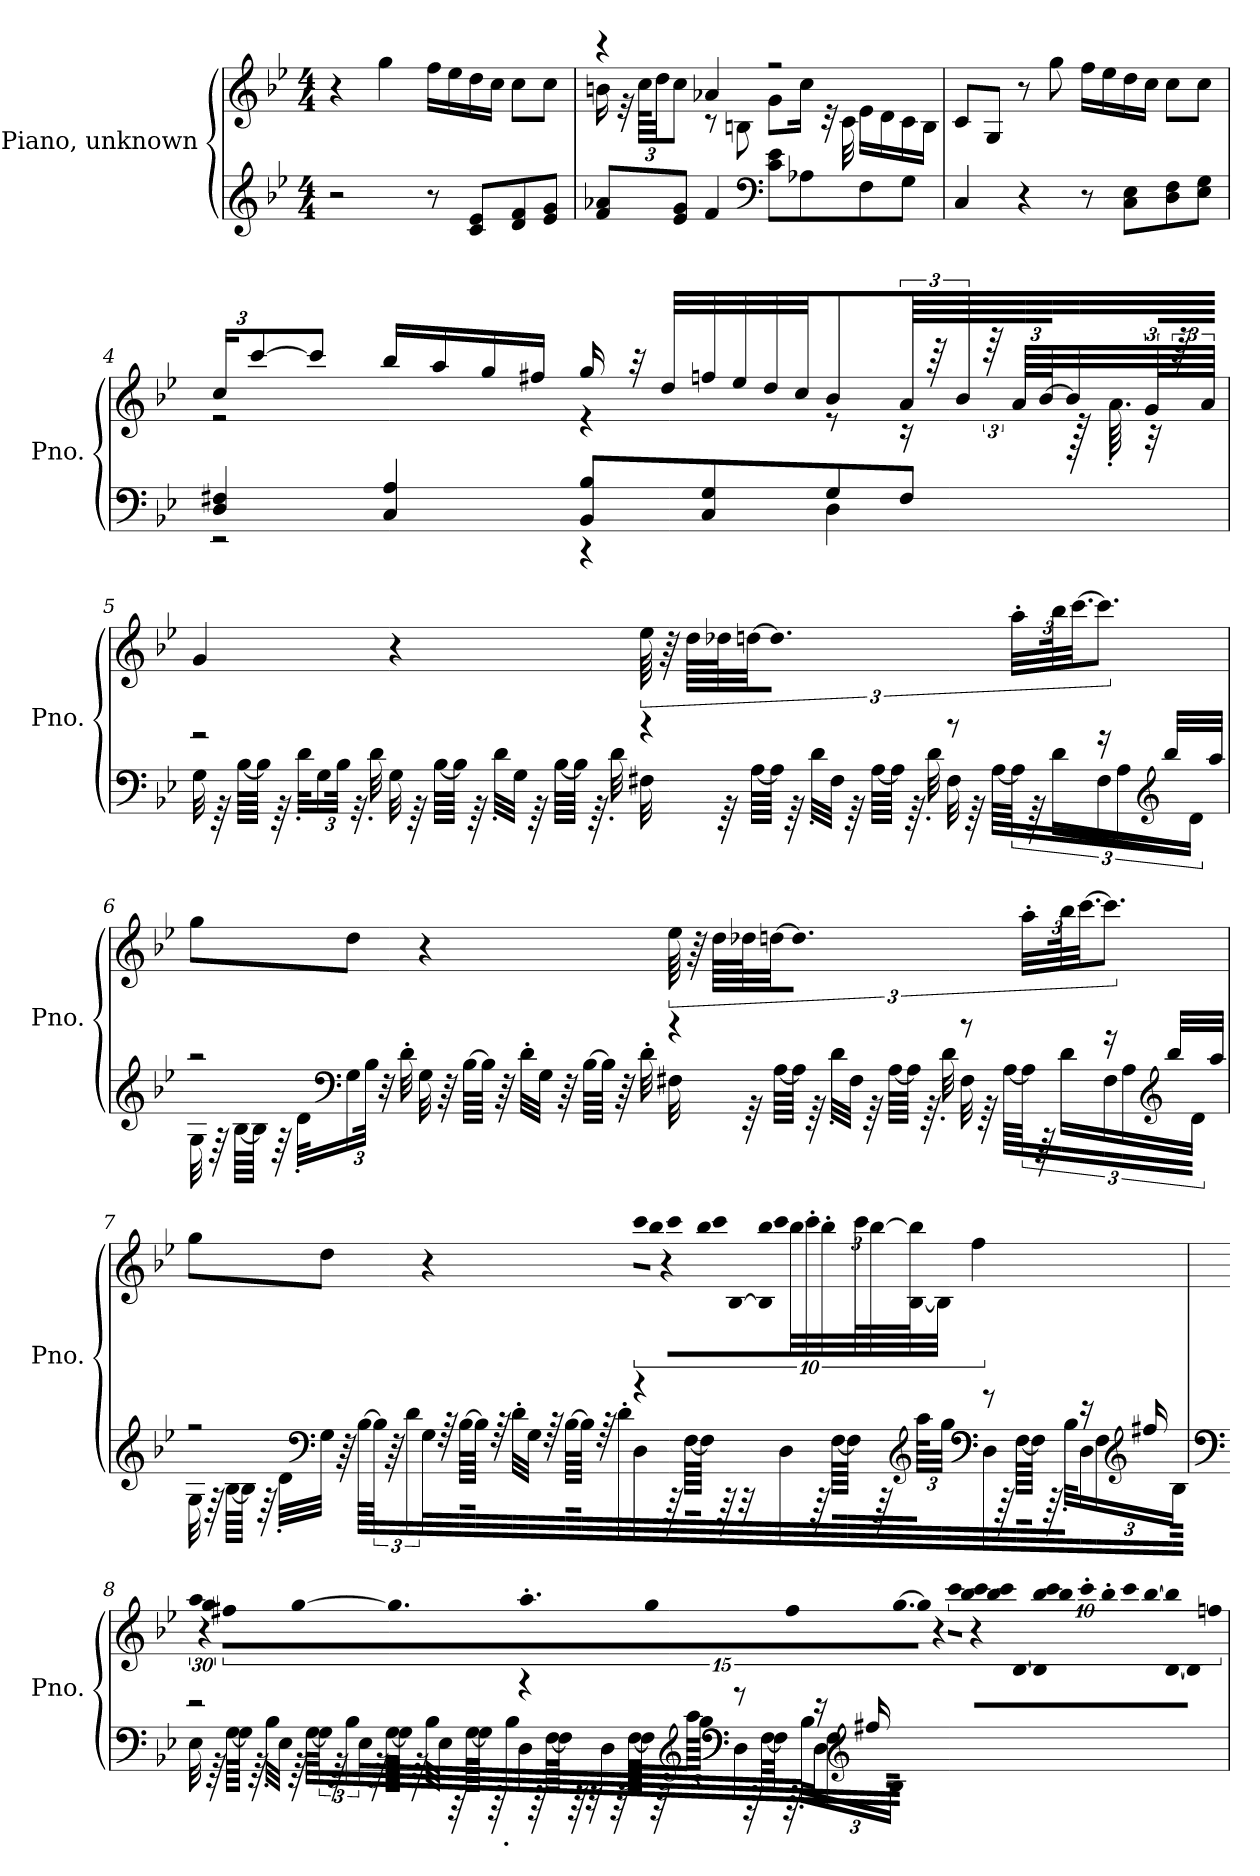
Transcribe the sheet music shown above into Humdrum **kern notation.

**kern	**kern
*part1	*part1
*staff2	*staff1
*I"Piano, unknown	*
*I'Pno.	*
*clefG2	*clefG2
*k[b-e-]	*k[b-e-]
*M4/4	*M4/4
*MM120	*MM120
=1	=1
2r	4r
.	4gg\
8r	16ff\LL
.	16ee-\
8c/ 8e-/L	16dd\
.	16cc\JJ
8d/ 8f/	8cc\L
8e-/ 8g/J	8cc\J
=2	=2
*	*^
8f/ 8a-X/L	4r	16bn\
.	.	32r
*	*	*Xbrackettup
.	.	96cc\KLLL
.	.	48dd\JJ
8e-/ 8g/J	.	8cc\J
4f/	4a-X/	8r
.	.	8Bn\
*clefF4	*	*
8c\ 8e-\L	2r	8g\L
8A-X\	.	16cc\Jk
.	.	32r
.	.	32c\
8F\	.	16e-\LL
.	.	16d\
8G\J	.	16c\
.	.	16B\JJ
*	*v	*v
=3	=3
4C/	8c/L
.	8G/J
4r	8r
.	8gg\
8r	16ff\LL
.	16ee-\
8C\ 8E-\L	16dd\
.	16cc\JJ
8D\ 8F\	8cc\L
8E-\ 8G\J	8cc\J
!!LO:LB:g=z
=4	=4
*^	*^
4D/ 4F#X/	2r	24cc/KL	2r
.	.	[12ccc/	.
.	.	8ccc/J]	.
4C/ 4A/	.	16bb-/LL	.
.	.	16aa/	.
.	.	16gg/	.
.	.	16ff#X/JJ	.
8BB-/ 8B-/L	4r	16gg/	4r
.	.	32r	.
.	.	32dd/LLL	.
8C/ 8G/	.	32ffn/	.
.	.	32ee-/	.
.	.	32dd/	.
.	.	32cc/JJ	.
8G/	4D\	8b-/	8r
*	*	*brackettup	*
8F#/J	.	96a/Jkkk	16r
.	.	96r	.
.	.	96b-/	.
.	.	96r	.
.	.	96a/LLLL	.
.	.	[96b-/J	.
.	.	32b-/]	128r
.	.	.	64.a'\
.	.	96g/JJJk	32r
.	.	96r	.
.	.	96a/	.
*	*	*v	*v
!!LO:LB:g=z
=5	=5	=5
2r	32G\	4g/
.	64r	.
.	[64B-\LLLL	.
.	64B-\JJJJ]	.
.	64r	.
.	32d'\KLL	.
*	*Xbrackettup	*
.	24G\	.
.	48B-\JJk	.
.	32r	.
.	32d'\	.
.	32G\	4r
.	64r	.
.	[64B-\LLLL	.
.	64B-\JJJJ]	.
.	64r	.
.	32d'\LLL	.
.	32G\JJJ	.
.	64r	.
.	[64B-\LLLL	.
.	64B-\JJJJ]	.
.	64r	.
.	32d'\	.
4r	32F#X\	96ee-\
.	.	96r
.	.	96dd\LLLL
*	*	*Xbrackettup
.	64r	96dd-X\J
.	.	[48ddn\JJ
.	[64A\LLLL	.
.	64A\JJJJ]	8.dd\J]
.	64r	.
.	32d'\LLL	.
.	32F#\JJJ	.
.	64r	.
.	[64A\LLLL	.
.	64A\JJJJ]	.
.	64r	.
.	32d'\	.
8r	32F#\	48aa'\LLL
.	.	96bb-\K
.	64r	[48.ccc\JJ
.	[64A\LLLL	.
*	*brackettup	*
.	96A\JJJJ]	8.ccc\J]
.	96r	.
.	24d\LL	.
*	*Xbrackettup	*
16r	24F#\	.
.	24A\	.
*clefG2	*	*
32bb-/LLL	.	.
.	24d\JJ	.
32aa/JJJ	.	.
!!LO:LB:g=z
=6	=6	=6
2r	32G\	8gg\L
.	64r	.
.	[64B-\LLLL	.
.	64B-\JJJJ]	.
.	64r	.
.	32d'\KLL	.
*clefF4	*	*
.	24G\	8dd\J
.	48B-\JJk	.
.	32r	.
.	32d'\	.
.	32G\	4r
.	64r	.
.	[64B-\LLLL	.
.	64B-\JJJJ]	.
.	64r	.
.	32d'\LLL	.
.	32G\JJJ	.
.	64r	.
.	[64B-\LLLL	.
.	64B-\JJJJ]	.
.	64r	.
.	32d'\	.
*	*	*brackettup
4r	32F#X\	96ee-\
.	.	96r
.	.	96dd\LLLL
*	*	*Xbrackettup
.	64r	96dd-X\J
.	.	[48ddn\JJ
.	[64A\LLLL	.
.	64A\JJJJ]	8.dd\J]
.	64r	.
.	32d'\LLL	.
.	32F#\JJJ	.
.	64r	.
.	[64A\LLLL	.
.	64A\JJJJ]	.
.	64r	.
.	32d'\	.
8r	32F#\	48aa'\LLL
.	.	96bb-\K
.	64r	[48.ccc\JJ
.	[64A\LLLL	.
*	*brackettup	*
.	96A\JJJJ]	8.ccc\J]
.	96r	.
.	24d\LL	.
*	*Xbrackettup	*
16r	24F#\	.
.	24A\	.
*clefG2	*	*
32bb-/LLL	.	.
.	24d\JJ	.
32aa/JJJ	.	.
!!LO:LB:g=z
=7	=7	=7
2r	32G\	8gg\L
.	64r	.
.	[64B-\LLLL	.
.	64B-\JJJJ]	.
.	64r	.
.	32d'\LLL	.
*clefF4	*	*
.	32G\JJJ	8dd\J
.	64r	.
.	[64B-\LLLL	.
*	*brackettup	*
.	96B-\JJJJ]	.
.	96r	.
.	24d\	.
.	32G\	4r
.	64r	.
.	[64B-\LLLL	.
.	64B-\JJJJ]	.
.	64r	.
.	32d'\LLL	.
.	32G\JJJ	.
.	64r	.
.	[64B-\LLLL	.
.	64B-\JJJJ]	.
.	64r	.
.	32d'\	.
*	*	*brackettup
!	!	!LO:N:vis=64
4r	32D\	640%9ccc\LLLL
!	!	!LO:N:vis=64
.	.	640%9bb-\JJJJ
!	!	!LO:N:vis=64
.	.	640%9r
.	64r	.
!	!	!LO:N:vis=64
.	.	640%9ccc\LLLL
.	[64F\LLLL	.
!	!	!LO:N:vis=64
.	.	640%9bb-\
.	64F\JJJJ]	.
!	!	!LO:N:vis=64
.	.	640%9ccc\
.	64r	.
!	!	!LO:N:vis=64
.	.	[640%9B-\
.	32r	.
!	!	!LO:N:vis=64
.	.	640%9B-\] 640%9bb-\
!	!	!LO:N:vis=64
.	.	640%9ccc\J
.	32D\	.
*	*	*Xbrackettup
.	.	48bb-\
.	.	48ccc'\
.	64r	.
.	.	48bb-'\
.	[64F\LLLL	.
.	64F\JJJJ]	.
.	.	96ccc\L
.	.	[96bb-\
.	64r	.
.	.	[96B-\ 96bb-\]J
*clefG2	*	*
*	*Xbrackettup	*
.	96aa\KLLL	.
.	.	32B-\JJJ]
.	48gg\JJJ	.
*clefF4	*	*
8r	32D\	.
.	.	4ff\
.	64r	.
.	[64F\LLLL	.
.	64F\JJJJ]	.
.	64r	.
.	32B-'\KLL	.
16r	24D\	.
.	24F\	.
*clefG2	*	*
16ff#X/	.	.
.	24B-\JJ	.
640ryy	640ryy	.
!!LO:LB:g=z
=8	=8	=8
*clefF4	*	*
*	*	*brackettup
!	!	!LO:N:vis=256
2r	32E-\	1920%17aa\
!	!	!LO:N:vis=128
.	.	1920%17r
!	!	!LO:N:vis=64
.	.	960%17gg\
.	64r	.
.	.	1920ryy
!	!	!LO:N:vis=256
.	.	1920%17ff#X\KLLLL
!	!	!LO:N:vis=64
.	.	[960%17gg\JJJ
.	[64G\LLLL	.
.	64G\JJJJ]	8.gg\]
.	64r	.
.	32B-'\LLL	.
.	32E-\JJJ	.
.	64r	.
.	[64G\LLLL	.
*	*brackettup	*
.	96G\JJJJ]	.
.	96r	.
.	24B-\	.
.	32E-\	64.aa'\LLL
.	.	128gg\L
.	64r	128ff#\J
.	.	[64.gg\JJ
.	[64G\LLLL	.
.	64G\JJJJ]	16gg\JJ]
.	64r	.
.	32B-'\LLL	.
.	32E-\JJJ	8r
.	64r	.
.	[64G\LLLL	.
.	64G\JJJJ]	.
.	64r	.
.	32B-'\	.
!	!	!LO:N:vis=64
4r	32D\	640%9ccc\LLLL
!	!	!LO:N:vis=64
.	.	640%9bb-\JJJJ
!	!	!LO:N:vis=64
.	.	640%9r
.	64r	.
!	!	!LO:N:vis=64
.	.	640%9ccc\LLLL
.	[64F\LLLL	.
!	!	!LO:N:vis=64
.	.	640%9bb-\
.	64F\JJJJ]	.
!	!	!LO:N:vis=64
.	.	640%9ccc\
.	64r	.
!	!	!LO:N:vis=64
.	.	[640%9B-\
.	32r	.
!	!	!LO:N:vis=64
.	.	640%9B-\] 640%9bb-\
!	!	!LO:N:vis=64
.	.	640%9ccc\J
.	32D\	.
*	*	*Xbrackettup
.	.	48bb-\
.	.	48ccc'\
.	64r	.
.	.	48bb-'\
.	[64F\LLLL	.
.	64F\JJJJ]	.
.	.	96ccc\L
.	.	[96bb-\
.	64r	.
.	.	[96B-\ 96bb-\]J
*clefG2	*	*
*	*Xbrackettup	*
.	96aa\KLLL	.
.	.	32B-\JJJ]
.	48gg\JJJ	.
*clefF4	*	*
8r	32D\	.
.	.	4ffn\
.	64r	.
.	[64F\LLLL	.
.	64F\JJJJ]	.
.	64r	.
.	32B-'\KLL	.
16r	24D\	.
.	24F\	.
*clefG2	*	*
16ff#X/	.	.
.	24B-\JJ	.
640ryy	640ryy	.
*v	*v	*
=	=
*-	*-
